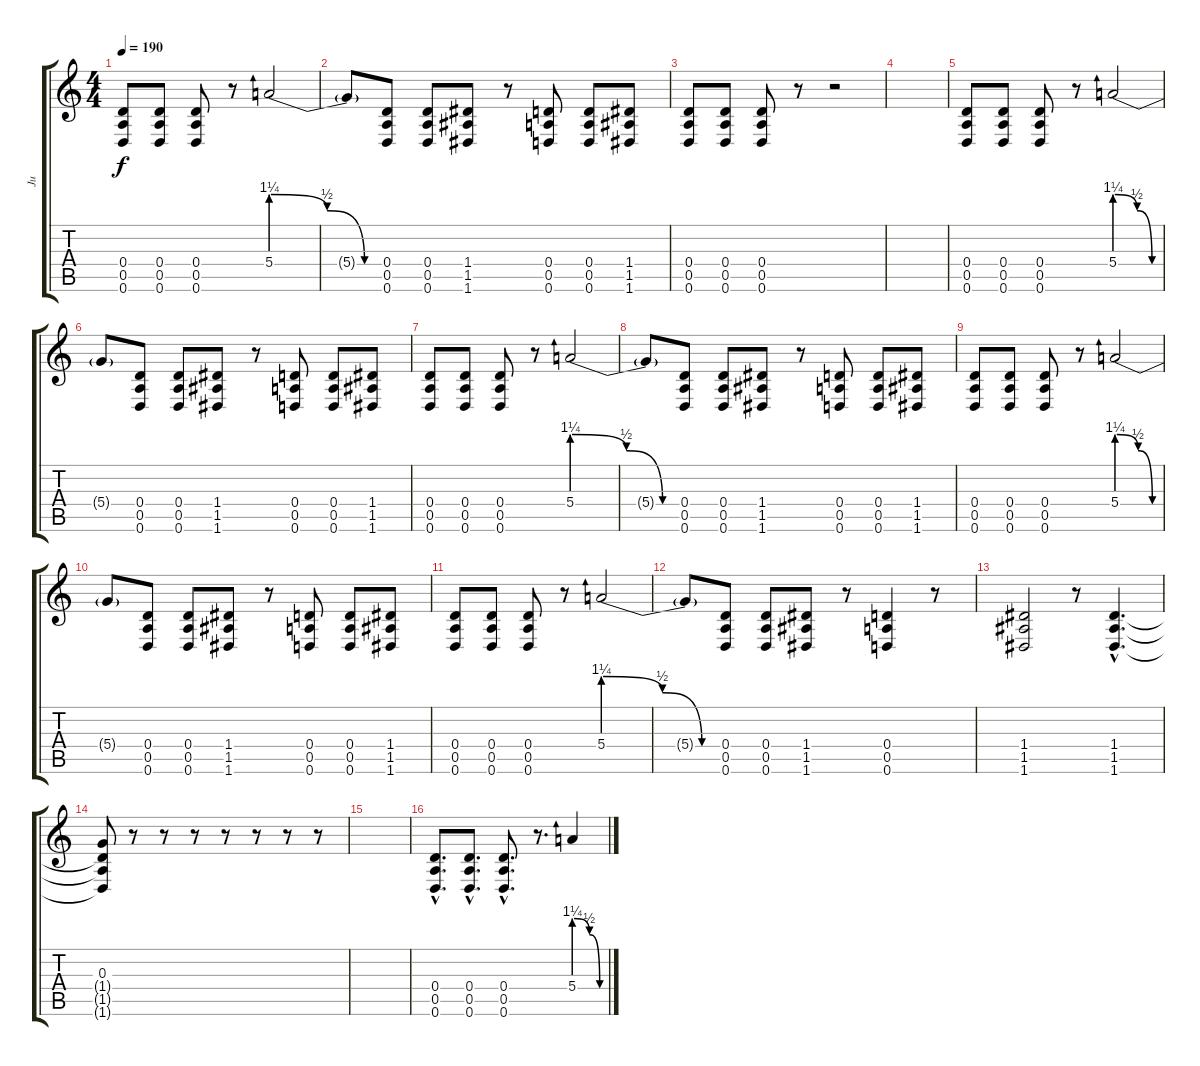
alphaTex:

\track ("Ju" "Ju") {instrument distortionguitar}
\staff {score tabs}
\tuning (E4 B3 G3 D3 A2 D2) {hide}
\ts (4 4)
\tempo 190
\clef g2
\ks c
(0.4 0.5 0.6).8{dy f} (0.4 0.5 0.6).8 (0.4 0.5 0.6).8 r.8 5.4{be (custom 0 5 30 2 50 0 60 0)}.2 |
5.4{t}.8 (0.4 0.5 0.6).8 (0.4 0.5 0.6).8 (1.4 1.5 1.6).8 r.8 (0.4 0.5 0.6).8 (0.4 0.5 0.6).8 (1.4 1.5 1.6).8 |
(0.4 0.5 0.6).8 (0.4 0.5 0.6).8 (0.4 0.5 0.6).8 r.8 r.2 |
|
(0.4 0.5 0.6).8 (0.4 0.5 0.6).8 (0.4 0.5 0.6).8 r.8 5.4{be (custom 0 5 30 2 50 0 60 0)}.2 |
5.4{t}.8 (0.4 0.5 0.6).8 (0.4 0.5 0.6).8 (1.4 1.5 1.6).8 r.8 (0.4 0.5 0.6).8 (0.4 0.5 0.6).8 (1.4 1.5 1.6).8 |
(0.4 0.5 0.6).8 (0.4 0.5 0.6).8 (0.4 0.5 0.6).8 r.8 5.4{be (custom 0 5 30 2 50 0 60 0)}.2 |
5.4{t}.8 (0.4 0.5 0.6).8 (0.4 0.5 0.6).8 (1.4 1.5 1.6).8 r.8 (0.4 0.5 0.6).8 (0.4 0.5 0.6).8 (1.4 1.5 1.6).8 |
(0.4 0.5 0.6).8 (0.4 0.5 0.6).8 (0.4 0.5 0.6).8 r.8 5.4{be (custom 0 5 30 2 50 0 60 0)}.2 |
5.4{t}.8 (0.4 0.5 0.6).8 (0.4 0.5 0.6).8 (1.4 1.5 1.6).8 r.8 (0.4 0.5 0.6).8 (0.4 0.5 0.6).8 (1.4 1.5 1.6).8 |
(0.4 0.5 0.6).8 (0.4 0.5 0.6).8 (0.4 0.5 0.6).8 r.8 5.4{be (custom 0 5 30 2 50 0 60 0)}.2 |
5.4{t}.8 (0.4 0.5 0.6).8 (0.4 0.5 0.6).8 (1.4 1.5 1.6).8 r.8 (0.4 0.5 0.6).4 r.8 |
(1.4 1.5 1.6).2 r.8 (1.4{hac} 1.5{hac} 1.6{hac}).4{d} |
(0.3 1.4{t} 1.5{t} 1.6{t}).8 r.8 r.8 r.8 r.8 r.8 r.8 r.8 |
|
(0.4{hac} 0.5{hac} 0.6{hac}).8{d} (0.4{hac} 0.5{hac} 0.6{hac}).8{d} (0.4{hac} 0.5{hac} 0.6{hac}).8{d} r.8{d} 5.4{be (custom 0 5 30 2 50 0 60 0)}.4
